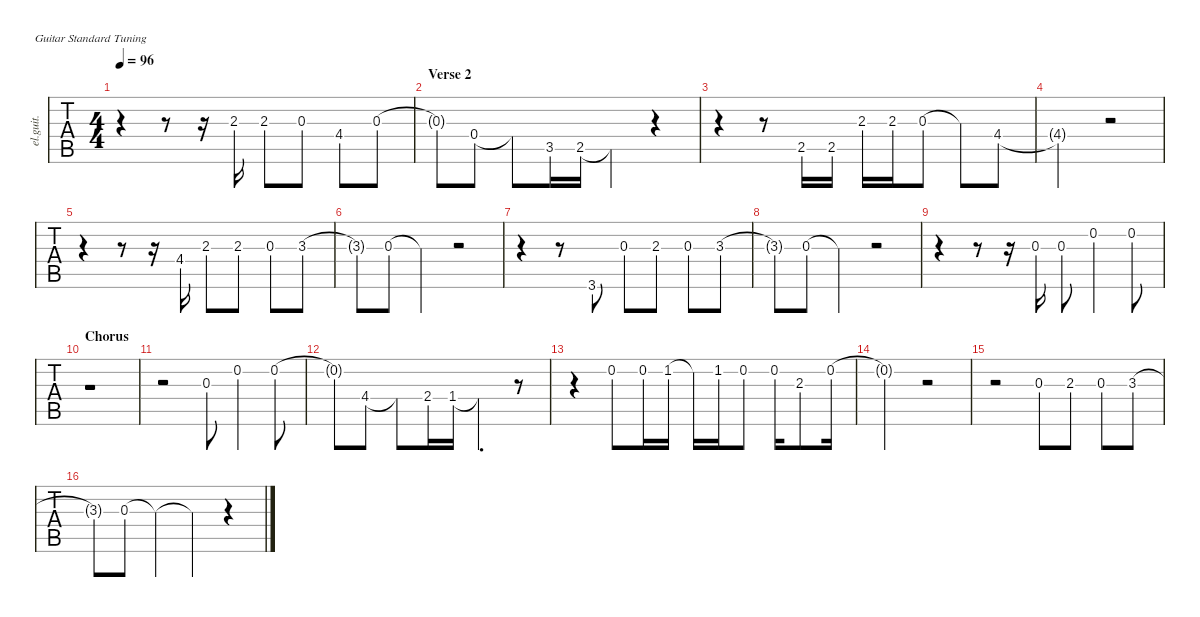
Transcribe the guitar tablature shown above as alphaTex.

\defaultSystemsLayout 4
\hideDynamics
\bracketExtendMode nobrackets
\track ("Guitar L5" "el.guit.") {instrument electricguitarclean}
\staff {tabs}
\tuning (E4 B3 G3 D3 A2 E2)
\ts (4 4)
\tempo 96
\clef f4
\ks g
r.4{dy mf} r.8 r.16 2.3{lf 2 acc forcenatural}.16{beam Down} 2.3{lf 2 acc forcenatural}.8{beam Down} 0.3{acc forcenatural}.8{beam Down} 4.4{lf 4 acc #}.8{beam Down} 0.3{acc forcenatural}.8{beam Down} |
\section ("" "Verse 2")
0.3{t acc forcenatural}.8{beam Down} 0.4{acc forcenatural}.8{beam Down} 0.4{t acc forcenatural}.8{beam Up} 3.5{lf 3 acc forcenatural}.16{beam Up} 2.5{lf 2 acc forcenatural}.16{beam Up} 2.5{t acc forcenatural}.4{beam Up} r.4 |
r.4 r.8 2.5{lf 2 acc forcenatural}.16{beam Up} 2.5{lf 2 acc forcenatural}.16{beam Up} 2.3{lf 2 acc forcenatural}.16{beam Down} 2.3{lf 2 acc forcenatural}.16{beam Down} 0.3{acc forcenatural}.8{beam Down} 0.3{t acc forcenatural}.8{beam Down} 4.4{lf 4 acc #}.8{beam Down} |
4.4{t acc #}.2{beam Down} r.2 |
r.4 r.8 r.16 4.4{lf 4 acc #}.16{beam Down} 2.3{lf 2 acc forcenatural}.8{beam Down} 2.3{lf 2 acc forcenatural}.8{beam Down} 0.3{acc forcenatural}.8{beam Down} 3.3{lf 3 acc #}.8{beam Down} |
3.3{t acc #}.8{beam Down} 0.3{acc forcenatural}.8{beam Down} 0.3{t acc forcenatural}.4{beam Down} r.2 |
r.4 r.8 3.6{lf 3 acc forcenatural}.8{beam Up} 0.3{acc forcenatural}.8{beam Down} 2.3{lf 2 acc forcenatural}.8{beam Down} 0.3{acc forcenatural}.8{beam Down} 3.3{lf 3 acc #}.8{beam Down} |
3.3{t acc #}.8{beam Down} 0.3{acc forcenatural}.8{beam Down} 0.3{t acc forcenatural}.4{beam Down} r.2 |
r.4 r.8 r.16 0.3{acc forcenatural}.16{beam Down} 0.3{acc forcenatural}.8{beam Down} 0.2{acc forcenatural}.4{beam Down} 0.2{acc forcenatural}.8{beam Down} |
\section ("" "Chorus")
r.1 |
r.2 0.3{acc forcenatural}.8{beam Down} 0.2{acc forcenatural}.4{beam Down} 0.2{acc forcenatural}.8{beam Down} |
0.2{t acc forcenatural}.8{beam Down} 4.4{lf 5 acc #}.8{beam Down} 4.4{t acc #}.8{beam Down} 2.4{lf 3 acc forcenatural}.16{beam Down} 1.4{lf 2 acc #}.16{beam Down} 1.4{t acc #}.4{d beam Down} r.8 |
r.4 0.2{acc forcenatural}.8{beam Down} 0.2{acc forcenatural}.16{beam Down} 1.2{lf 2 acc forcenatural}.16{beam Down} 1.2{t acc forcenatural}.16{beam Down} 1.2{lf 2 acc forcenatural}.16{beam Down} 0.2{acc forcenatural}.8{beam Down} 0.2{acc forcenatural}.16{beam Down} 2.3{lf 3 acc forcenatural}.8{beam Down} 0.2{acc forcenatural}.16{beam Down} |
0.2{t acc forcenatural}.2{beam Down} r.2 |
r.2 0.3{acc forcenatural}.8{beam Down} 2.3{lf 2 acc forcenatural}.8{beam Down} 0.3{acc forcenatural}.8{beam Down} 3.3{lf 3 acc #}.8{beam Down} |
3.3{t acc #}.8{beam Down} 0.3{acc forcenatural}.8{beam Down} 0.3{t acc forcenatural}.4{beam Down} 0.3{t acc forcenatural}.4{beam Down} r.4
